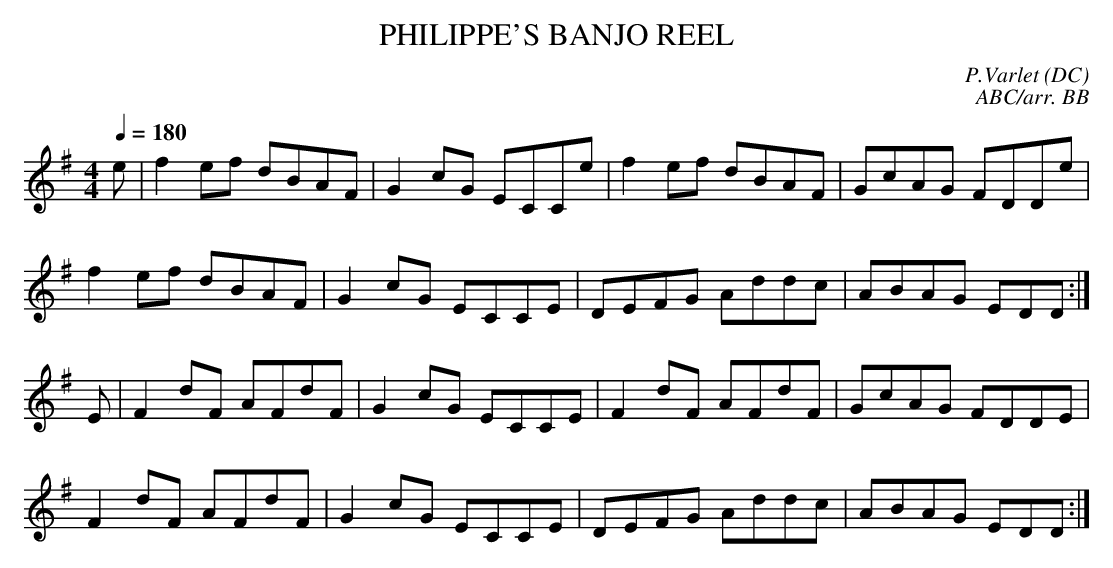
X:1
T:PHILIPPE'S BANJO REEL
C:P.Varlet (DC)
C:ABC/arr. BB
Q:1/4=180
M:4/4
L:1/8
K:Dmix
e|f2ef dBAF|G2 cG ECCe|f2ef dBAF|GcAG FDDe|
f2ef dBAF|G2 cG ECCE|DEFG Addc|ABAG EDD :|
E|F2dF AFdF|G2 cG ECCE|F2dF AFdF|GcAG FDDE|
F2dF AFdF|G2 cG ECCE|DEFG Addc|ABAG EDD :|
